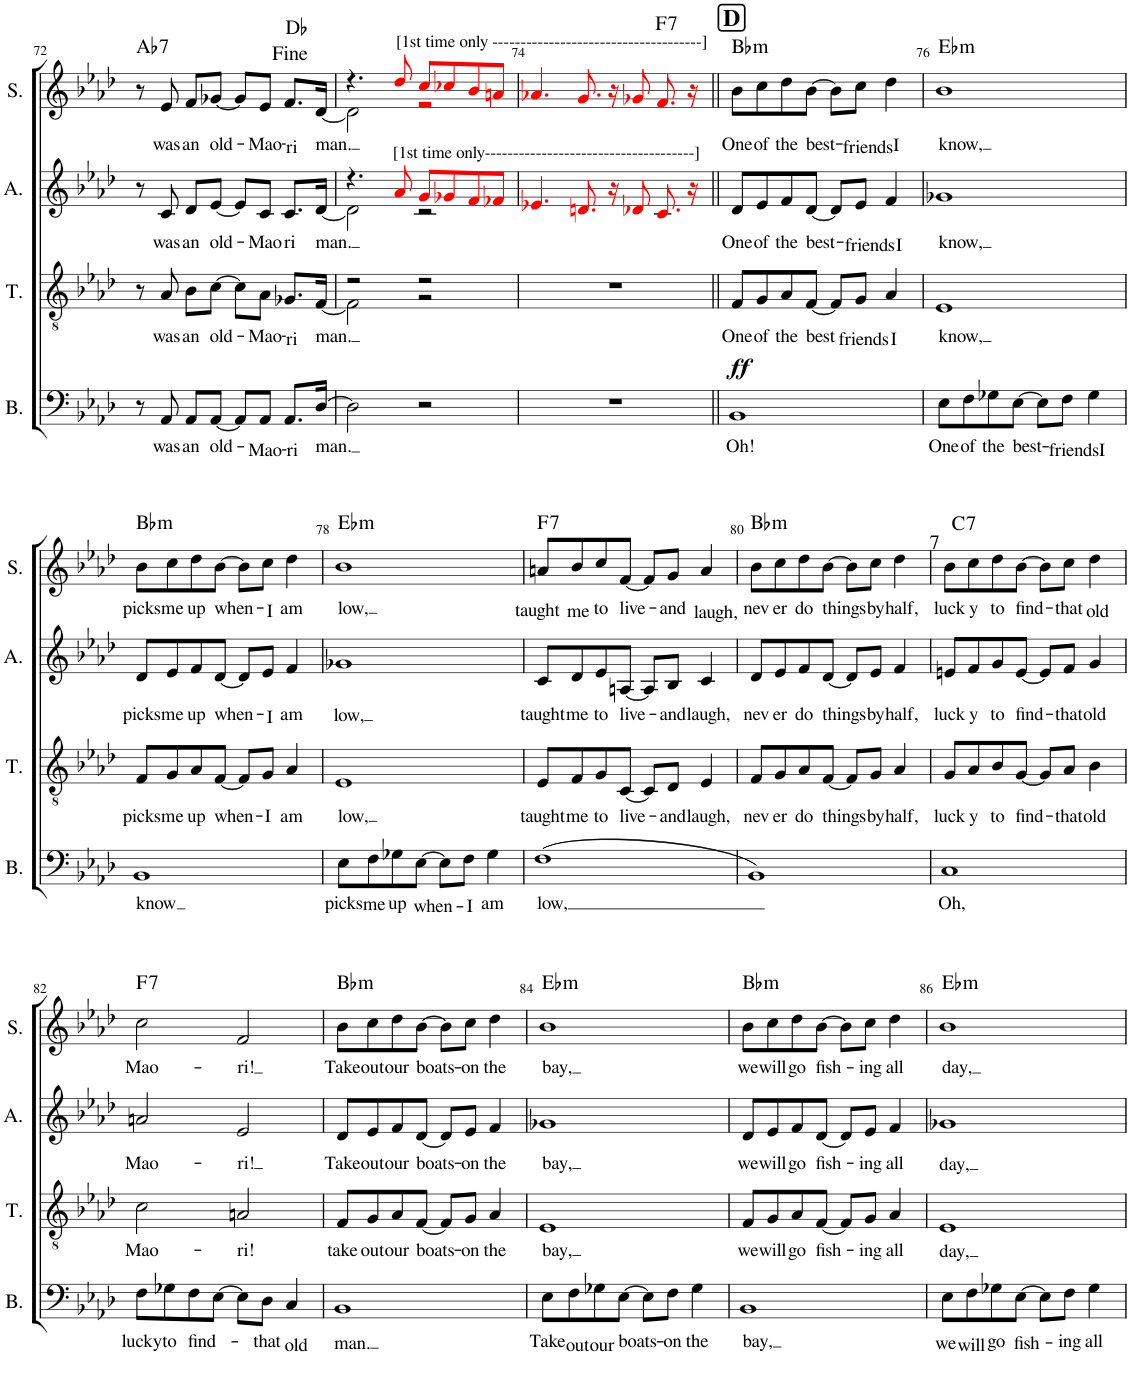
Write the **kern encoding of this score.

**kern	**text	**dynam	**kern	**text	**kern	**text	**kern	**text	**harte
*part4	*part4	*part4	*part3	*part3	*part2	*part2	*part1	*part1	*part1
*staff4	*staff4	*staff4	*staff3	*staff3	*staff2	*staff2	*staff1	*staff1	*
*I"Bass	*	*	*I"Tenor	*	*I"Alto	*	*I"Soprano	*	*
*I'B.	*	*	*I'T.	*	*I'A.	*	*I'S.	*	*
!!LO:PB:g=z
*clefF4	*	*	*clefGv2	*	*clefG2	*	*clefG2	*	*
*Trd7c12	*	*	*	*	*	*	*	*	*
*k[b-e-a-d-]	*	*	*k[b-e-a-d-]	*	*k[b-e-a-d-]	*	*k[b-e-a-d-]	*	*
*M4/4	*	*	*M4/4	*	*M4/4	*	*M4/4	*	*
=72	=72	=72	=72	=72	=72	=72	=72	=72	=72
!	!	!	!	!	!	!	!	!	!LO:H:kt=7
8r	.	.	8r	.	8r	.	8r	.	Ab:7
!	!LO:LY:b	!	!	!LO:LY:b	!	!LO:LY:b	!	!LO:LY:b	!
8AA-/	was	.	8A-/	was	8c/	-was	8e-/	was	.
!	!LO:LY:b	!	!	!LO:LY:b	!	!LO:LY:b	!	!LO:LY:b	!
8AA-/L	an	.	8B-\L	an	8d-/L	an	8f/L	an	.
!	!LO:LY:b	!	!	!LO:LY:b	!	!LO:LY:b	!	!LO:LY:b	!
[8AA-/J	old-	.	[8c\J	old-	[8e-/J	old-	[8g-X/J	old-	.
8AA-/L]	.	.	8c\L]	.	8e-/L]	.	8g-/L]	.	.
!	!LO:LY:b	!	!	!LO:LY:b	!	!LO:LY:b	!	!LO:LY:b	!
8AA-/J	-Mao-	.	8A-\J	-Mao-	8c/J	-Mao-	8e-/J	Mao-	.
!	!LO:LY:b	!	!	!LO:LY:b	!	!LO:LY:b	!	!LO:LY:b	!
8.AA-/L	-ri	.	8.G-X/L	-ri	8.c/L	-ri	8.f/L	-ri	.
!	!LO:LY:b	!	!	!LO:LY:b	!	!LO:LY:b	!	!LO:LY:b	!
[16D-/Jk	man.	.	[16F/Jk	man.	[16d-/Jk	man.	[16d-/Jk	-man.	.
=73	=73	=73	=73	=73	=73	=73	=73	=73	=73
*	*	*	*^	*	*^	*	*^	*	*
2D-\]	.	.	2r	2F\]	.	4.r	2d-\]	.	4.r	2d-\]	.	Db:maj
!	!	!	!	!	!	!	!	!	!LO:TX:a:t=[1st time only -------------------------------------]	!	!	!
!	!	!	!	!	!	!LO:TX:a:t=[1st time only-------------------------------------]	!	!	!	!	!	!
.	.	.	.	.	.	8a-i/	.	.	8dd-i/	.	.	.
2r	.	.	2r	2r	.	8gi/L	2r	.	8cci/L	2r	.	.
.	.	.	.	.	.	8g-Xi/	.	.	8cc-Xi/	.	.	.
.	.	.	.	.	.	8fi/	.	.	8b-i/	.	.	.
.	.	.	.	.	.	8f-Xi/J	.	.	8ani/J	.	.	.
*	*	*	*v	*v	*	*	*	*	*v	*v	*	*
*	*	*	*	*	*v	*v	*	*	*	*
=74	=74	=74	=74	=74	=74	=74	=74	=74	=74
1r	.	.	1r	.	4.e-Xi/	.	4.a-Xi/	.	.
.	.	.	.	.	8.dni/	.	8.gi/	.	.
.	.	.	.	.	16r	.	16r	.	.
.	.	.	.	.	8d-Xi/	.	8g-Xi/	.	.
!	!	!	!	!	!	!	!	!	!LO:H:kt=7
.	.	.	.	.	8.ci/	.	8.fi/	.	F:7
.	.	.	.	.	16r	.	16r	.	.
!!LO:REH:place=s1:a:B:cj:fs=14:t=D
=75||	=75||	=75||	=75||	=75||	=75||	=75||	=75||	=75||	=75||
!	!LO:LY:b	!LO:DY:a	!	!LO:LY:b	!	!LO:LY:b	!	!LO:LY:b	!LO:H:kt=m
1BB-	Oh!	ff	8F/L	One	8d-/L	One	8b-\L	One	Bb:min
!	!	!	!	!LO:LY:b	!	!LO:LY:b	!	!LO:LY:b	!
.	.	.	8G/	of	8e-/	of	8cc\	of	.
!	!	!	!	!LO:LY:b	!	!LO:LY:b	!	!LO:LY:b	!
.	.	.	8A-/	the	8f/	the	8dd-\	the	.
!	!	!	!	!LO:LY:b	!	!LO:LY:b	!	!LO:LY:b	!
.	.	.	[8F/J	best-	[8d-/J	best-	[8b-\J	best-	.
.	.	.	8F/L]	.	8d-/L]	.	8b-\L]	.	.
!	!	!	!	!LO:LY:b	!	!LO:LY:b	!	!LO:LY:b	!
.	.	.	8G/J	-friends	8e-/J	-friends	8cc\J	-friends	.
!	!	!	!	!LO:LY:b	!	!LO:LY:b	!	!LO:LY:b	!
.	.	.	4A-/	I	4f/	I	4dd-\	I	.
=76	=76	=76	=76	=76	=76	=76	=76	=76	=76
!	!LO:LY:b	!	!	!LO:LY:b	!	!LO:LY:b	!	!LO:LY:b	!LO:H:kt=m
8E-\L	One	.	1E-	know,	1g-X	know,	1b-	know,	Eb:min
!	!LO:LY:b	!	!	!	!	!	!	!	!
8F\	of	.	.	.	.	.	.	.	.
!	!LO:LY:b	!	!	!	!	!	!	!	!
8G-X\	the	.	.	.	.	.	.	.	.
!	!LO:LY:b	!	!	!	!	!	!	!	!
[8E-\J	best-	.	.	.	.	.	.	.	.
8E-\L]	.	.	.	.	.	.	.	.	.
!	!LO:LY:b	!	!	!	!	!	!	!	!
8F\J	-friends	.	.	.	.	.	.	.	.
!	!LO:LY:b	!	!	!	!	!	!	!	!
4G-\	I	.	.	.	.	.	.	.	.
!!LO:LB:g=z
=77	=77	=77	=77	=77	=77	=77	=77	=77	=77
!	!LO:LY:b	!	!	!LO:LY:b	!	!LO:LY:b	!	!LO:LY:b	!LO:H:kt=m
1BB-	know	.	8F/L	picks	8d-/L	picks	8b-\L	picks	Bb:min
!	!	!	!	!LO:LY:b	!	!LO:LY:b	!	!LO:LY:b	!
.	.	.	8G/	me	8e-/	me	8cc\	me	.
!	!	!	!	!LO:LY:b	!	!LO:LY:b	!	!LO:LY:b	!
.	.	.	8A-/	up	8f/	up	8dd-\	up	.
!	!	!	!	!LO:LY:b	!	!LO:LY:b	!	!LO:LY:b	!
.	.	.	[8F/J	when-	[8d-/J	when-	[8b-\J	when-	.
.	.	.	8F/L]	.	8d-/L]	.	8b-\L]	.	.
!	!	!	!	!LO:LY:b	!	!LO:LY:b	!	!LO:LY:b	!
.	.	.	8G/J	-I	8e-/J	-I	8cc\J	-I	.
!	!	!	!	!LO:LY:b	!	!LO:LY:b	!	!LO:LY:b	!
.	.	.	4A-/	am	4f/	am	4dd-\	am	.
=78	=78	=78	=78	=78	=78	=78	=78	=78	=78
!	!LO:LY:b	!	!	!LO:LY:b	!	!LO:LY:b	!	!LO:LY:b	!LO:H:kt=m
8E-\L	picks	.	1E-	low,	1g-X	low,	1b-	low,	Eb:min
!	!LO:LY:b	!	!	!	!	!	!	!	!
8F\	me	.	.	.	.	.	.	.	.
!	!LO:LY:b	!	!	!	!	!	!	!	!
8G-X\	up	.	.	.	.	.	.	.	.
!	!LO:LY:b	!	!	!	!	!	!	!	!
[8E-\J	when-	.	.	.	.	.	.	.	.
8E-\L]	.	.	.	.	.	.	.	.	.
!	!LO:LY:b	!	!	!	!	!	!	!	!
8F\J	-I	.	.	.	.	.	.	.	.
!	!LO:LY:b	!	!	!	!	!	!	!	!
4G-\	am	.	.	.	.	.	.	.	.
=79	=79	=79	=79	=79	=79	=79	=79	=79	=79
!	!LO:LY:b	!	!	!LO:LY:b	!	!LO:LY:b	!	!LO:LY:b	!LO:H:kt=7
(1F	-low,	.	8E-/L	taught	8c/L	taught	8an/L	taught	F:7
!	!	!	!	!LO:LY:b	!	!LO:LY:b	!	!LO:LY:b	!
.	.	.	8F/	me	8d-/	me	8b-/	me	.
!	!	!	!	!LO:LY:b	!	!LO:LY:b	!	!LO:LY:b	!
.	.	.	8G/	to	8e-/	to	8cc/	to	.
!	!	!	!	!LO:LY:b	!	!LO:LY:b	!	!LO:LY:b	!
.	.	.	[8C/J	live-	[8An/J	live-	[8f/J	live-	.
.	.	.	8C/L]	.	8A/L]	.	8f/L]	.	.
!	!	!	!	!LO:LY:b	!	!LO:LY:b	!	!LO:LY:b	!
.	.	.	8D-/J	-and	8B-/J	-and	8g/J	-and	.
!	!	!	!	!LO:LY:b	!	!LO:LY:b	!	!LO:LY:b	!
.	.	.	4E-/	laugh,	4c/	laugh,	4a/	laugh,	.
=80	=80	=80	=80	=80	=80	=80	=80	=80	=80
!	!	!	!	!LO:LY:b	!	!LO:LY:b	!	!LO:LY:b	!LO:H:kt=m
1BB-)	.	.	8F/L	nev-	8d-/L	nev-	8b-\L	nev-	Bb:min
!	!	!	!	!LO:LY:b	!	!LO:LY:b	!	!LO:LY:b	!
.	.	.	8G/	-er	8e-/	-er	8cc\	-er	.
!	!	!	!	!LO:LY:b	!	!LO:LY:b	!	!LO:LY:b	!
.	.	.	8A-/	do	8f/	do	8dd-\	do	.
!	!	!	!	!LO:LY:b	!	!LO:LY:b	!	!LO:LY:b	!
.	.	.	[8F/J	things-	[8d-/J	things-	[8b-\J	things-	.
.	.	.	8F/L]	.	8d-/L]	.	8b-\L]	.	.
!	!	!	!	!LO:LY:b	!	!LO:LY:b	!	!LO:LY:b	!
.	.	.	8G/J	-by	8e-/J	-by	8cc\J	-by	.
!	!	!	!	!LO:LY:b	!	!LO:LY:b	!	!LO:LY:b	!
.	.	.	4A-/	half,	4f/	half,	4dd-\	half,	.
=81	=81	=81	=81	=81	=81	=81	=81	=81	=81
!	!LO:LY:b	!	!	!LO:LY:b	!	!LO:LY:b	!	!LO:LY:b	!LO:H:n=1:kt=7
!	!	!	!	!	!	!	!	!	!LO:H:n=2:kt=7
1C	Oh,	.	8G/L	luck-	8en/L	luck-	8b-\L	luck-	N C:7
!	!	!	!	!LO:LY:b	!	!LO:LY:b	!	!LO:LY:b	!
.	.	.	8A-/	-y	8f/	-y	8cc\	-y	.
!	!	!	!	!LO:LY:b	!	!LO:LY:b	!	!LO:LY:b	!
.	.	.	8B-/	to	8g/	to	8dd-\	to	.
!	!	!	!	!LO:LY:b	!	!LO:LY:b	!	!LO:LY:b	!
.	.	.	[8G/J	find-	[8e/J	find-	[8b-\J	find-	.
.	.	.	8G/L]	.	8e/L]	.	8b-\L]	.	.
!	!	!	!	!LO:LY:b	!	!LO:LY:b	!	!LO:LY:b	!
.	.	.	8A-/J	-that	8f/J	-that	8cc\J	-that	.
!	!	!	!	!LO:LY:b	!	!LO:LY:b	!	!LO:LY:b	!
.	.	.	4B-\	old	4g/	old	4dd-\	old	.
!!LO:LB:g=z
=82	=82	=82	=82	=82	=82	=82	=82	=82	=82
!	!LO:LY:b	!	!	!LO:LY:b	!	!LO:LY:b	!	!LO:LY:b	!LO:H:kt=7
8F\L	lucky	.	2c\	Mao-	2an/	Mao-	2cc\	Mao-	F:7
!	!LO:LY:b	!	!	!	!	!	!	!	!
8G-X\	to	.	.	.	.	.	.	.	.
!	!LO:LY:b	!	!	!	!	!	!	!	!
8F\	find-	.	.	.	.	.	.	.	.
[8E-\J	.	.	.	.	.	.	.	.	.
!	!	!	!	!LO:LY:b	!	!LO:LY:b	!	!LO:LY:b	!
8E-\L]	.	.	2An/	-ri!	2e-/	-ri!	2f/	-ri!	.
!	!LO:LY:b	!	!	!	!	!	!	!	!
8D-\J	-that	.	.	.	.	.	.	.	.
!	!LO:LY:b	!	!	!	!	!	!	!	!
4C/	old	.	.	.	.	.	.	.	.
=83	=83	=83	=83	=83	=83	=83	=83	=83	=83
!	!LO:LY:b	!	!	!LO:LY:b	!	!LO:LY:b	!	!LO:LY:b	!LO:H:kt=m
1BB-	man.	.	8F/L	take	8d-/L	Take	8b-\L	Take	Bb:min
!	!	!	!	!LO:LY:b	!	!LO:LY:b	!	!LO:LY:b	!
.	.	.	8G/	out	8e-/	out	8cc\	out	.
!	!	!	!	!LO:LY:b	!	!LO:LY:b	!	!LO:LY:b	!
.	.	.	8A-/	our	8f/	our	8dd-\	our	.
!	!	!	!	!LO:LY:b	!	!LO:LY:b	!	!LO:LY:b	!
.	.	.	[8F/J	boats-	[8d-/J	boats-	[8b-\J	boats-	.
.	.	.	8F/L]	.	8d-/L]	.	8b-\L]	.	.
!	!	!	!	!LO:LY:b	!	!LO:LY:b	!	!LO:LY:b	!
.	.	.	8G/J	-on	8e-/J	-on	8cc\J	-on	.
!	!	!	!	!LO:LY:b	!	!LO:LY:b	!	!LO:LY:b	!
.	.	.	4A-/	the	4f/	the	4dd-\	the	.
=84	=84	=84	=84	=84	=84	=84	=84	=84	=84
!	!LO:LY:b	!	!	!LO:LY:b	!	!LO:LY:b	!	!LO:LY:b	!LO:H:kt=m
8E-\L	Take	.	1E-	bay,	1g-X	bay,	1b-	bay,	Eb:min
!	!LO:LY:b	!	!	!	!	!	!	!	!
8F\	out	.	.	.	.	.	.	.	.
!	!LO:LY:b	!	!	!	!	!	!	!	!
8G-X\	our	.	.	.	.	.	.	.	.
!	!LO:LY:b	!	!	!	!	!	!	!	!
[8E-\J	boats-	.	.	.	.	.	.	.	.
8E-\L]	.	.	.	.	.	.	.	.	.
!	!LO:LY:b	!	!	!	!	!	!	!	!
8F\J	-on	.	.	.	.	.	.	.	.
!	!LO:LY:b	!	!	!	!	!	!	!	!
4G-\	the	.	.	.	.	.	.	.	.
=85	=85	=85	=85	=85	=85	=85	=85	=85	=85
!	!LO:LY:b	!	!	!LO:LY:b	!	!LO:LY:b	!	!LO:LY:b	!LO:H:kt=m
1BB-	bay,	.	8F/L	we	8d-/L	we	8b-\L	we	Bb:min
!	!	!	!	!LO:LY:b	!	!LO:LY:b	!	!LO:LY:b	!
.	.	.	8G/	will	8e-/	will	8cc\	will	.
!	!	!	!	!LO:LY:b	!	!LO:LY:b	!	!LO:LY:b	!
.	.	.	8A-/	go	8f/	go	8dd-\	go	.
!	!	!	!	!LO:LY:b	!	!LO:LY:b	!	!LO:LY:b	!
.	.	.	[8F/J	fish-	[8d-/J	fish-	[8b-\J	fish-	.
.	.	.	8F/L]	.	8d-/L]	.	8b-\L]	.	.
!	!	!	!	!LO:LY:b	!	!LO:LY:b	!	!LO:LY:b	!
.	.	.	8G/J	-ing	8e-/J	-ing	8cc\J	-ing	.
!	!	!	!	!LO:LY:b	!	!LO:LY:b	!	!LO:LY:b	!
.	.	.	4A-/	all	4f/	all	4dd-\	all	.
=86	=86	=86	=86	=86	=86	=86	=86	=86	=86
!	!LO:LY:b	!	!	!LO:LY:b	!	!LO:LY:b	!	!LO:LY:b	!LO:H:kt=m
8E-\L	we	.	1E-	day,	1g-X	day,	1b-	day,	Eb:min
!	!LO:LY:b	!	!	!	!	!	!	!	!
8F\	will	.	.	.	.	.	.	.	.
!	!LO:LY:b	!	!	!	!	!	!	!	!
8G-X\	go	.	.	.	.	.	.	.	.
!	!LO:LY:b	!	!	!	!	!	!	!	!
[8E-\J	fish-	.	.	.	.	.	.	.	.
8E-\L]	.	.	.	.	.	.	.	.	.
!	!LO:LY:b	!	!	!	!	!	!	!	!
8F\J	-ing	.	.	.	.	.	.	.	.
!	!LO:LY:b	!	!	!	!	!	!	!	!
4G-\	all	.	.	.	.	.	.	.	.
=	=	=	=	=	=	=	=	=	=
*-	*-	*-	*-	*-	*-	*-	*-	*-	*-
